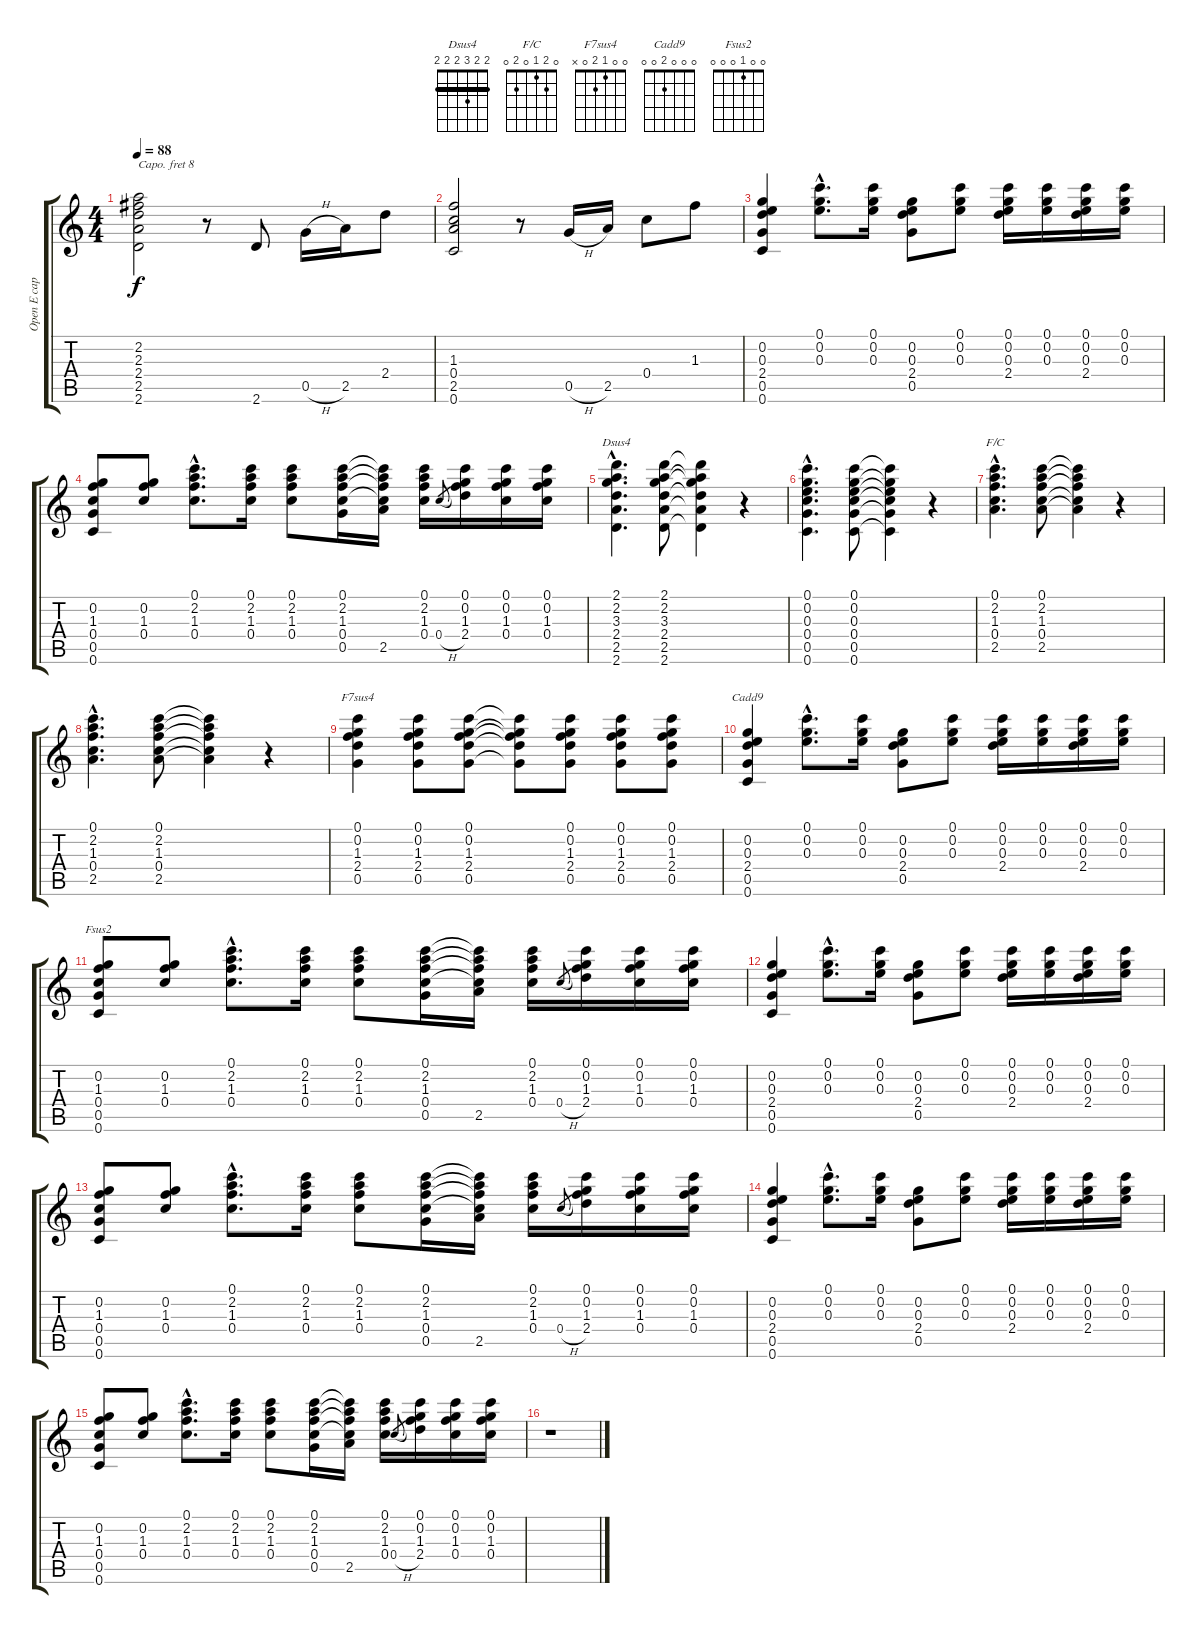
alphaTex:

\track ("Open E capo on 8" "Open E cap") {instrument acousticguitarsteel}
\staff {score tabs}
\capo 8
\tuning (E4 B3 Ab3 E3 B2 E2) {hide}
\chord ("Dsus4" 2 2 3 2 2 2) {barre 2}
\chord ("F/C" 0 2 1 0 2 0)
\chord ("F7sus4" 0 0 1 2 0 x)
\chord ("Cadd9" 0 0 0 2 0 0)
\chord ("Fsus2" 0 0 1 0 0 0)
\ts (4 4)
\tempo 88
\clef g2
\ks c
(2.2 2.3 2.4 2.5 2.6).2{lyrics (0 "") lyrics (1 "") lyrics (2 "") lyrics (3 "") lyrics (4 "") dy f} r.8 2.6.8{lyrics (0 "") lyrics (1 "") lyrics (2 "") lyrics (3 "") lyrics (4 "")} 0.5{h}.16{lyrics (0 "") lyrics (1 "") lyrics (2 "") lyrics (3 "") lyrics (4 "")} 2.5.16{lyrics (0 "") lyrics (1 "") lyrics (2 "") lyrics (3 "") lyrics (4 "")} 2.4.8{lyrics (0 "") lyrics (1 "") lyrics (2 "") lyrics (3 "") lyrics (4 "")} |
(1.3 0.4 2.5 0.6).2{lyrics (0 "") lyrics (1 "") lyrics (2 "") lyrics (3 "") lyrics (4 "")} r.8 0.5{h}.16{lyrics (0 "") lyrics (1 "") lyrics (2 "") lyrics (3 "") lyrics (4 "")} 2.5.16{lyrics (0 "") lyrics (1 "") lyrics (2 "") lyrics (3 "") lyrics (4 "")} 0.4.8{lyrics (0 "") lyrics (1 "") lyrics (2 "") lyrics (3 "") lyrics (4 "")} 1.3.8{lyrics (0 "") lyrics (1 "") lyrics (2 "") lyrics (3 "") lyrics (4 "")} |
(0.2 0.3 2.4 0.5 0.6).4{lyrics (0 "") lyrics (1 "") lyrics (2 "") lyrics (3 "") lyrics (4 "")} (0.1{hac} 0.2{hac} 0.3{hac}).8{d lyrics (0 "") lyrics (1 "") lyrics (2 "") lyrics (3 "") lyrics (4 "")} (0.1 0.2 0.3).16{lyrics (0 "") lyrics (1 "") lyrics (2 "") lyrics (3 "") lyrics (4 "")} (0.2 0.3 2.4 0.5).8{lyrics (0 "") lyrics (1 "") lyrics (2 "") lyrics (3 "") lyrics (4 "")} (0.1 0.2 0.3).8{lyrics (0 "") lyrics (1 "") lyrics (2 "") lyrics (3 "") lyrics (4 "")} (0.1 0.2 0.3 2.4).16{lyrics (0 "") lyrics (1 "") lyrics (2 "") lyrics (3 "") lyrics (4 "")} (0.1 0.2 0.3).16{lyrics (0 "") lyrics (1 "") lyrics (2 "") lyrics (3 "") lyrics (4 "")} (0.1 0.2 0.3 2.4).16{lyrics (0 "") lyrics (1 "") lyrics (2 "") lyrics (3 "") lyrics (4 "")} (0.1 0.2 0.3).16{lyrics (0 "") lyrics (1 "") lyrics (2 "") lyrics (3 "") lyrics (4 "")} |
(0.2 1.3 0.4 0.5 0.6).8{lyrics (0 "") lyrics (1 "") lyrics (2 "") lyrics (3 "") lyrics (4 "")} (0.2 1.3 0.4).8{lyrics (0 "") lyrics (1 "") lyrics (2 "") lyrics (3 "") lyrics (4 "")} (0.1{hac} 2.2{hac} 1.3{hac} 0.4{hac}).8{d lyrics (0 "") lyrics (1 "") lyrics (2 "") lyrics (3 "") lyrics (4 "")} (0.1 2.2 1.3 0.4).16{lyrics (0 "") lyrics (1 "") lyrics (2 "") lyrics (3 "") lyrics (4 "")} (0.1 2.2 1.3 0.4).8{lyrics (0 "") lyrics (1 "") lyrics (2 "") lyrics (3 "") lyrics (4 "")} (0.1 2.2 1.3 0.4 0.5).16{lyrics (0 "") lyrics (1 "") lyrics (2 "") lyrics (3 "") lyrics (4 "")} (0.1{t} 2.2{t} 1.3{t} 0.4{t} 2.5).16{lyrics (0 "") lyrics (1 "") lyrics (2 "") lyrics (3 "") lyrics (4 "")} (0.1 2.2 1.3 0.4).16{lyrics (0 "") lyrics (1 "") lyrics (2 "") lyrics (3 "") lyrics (4 "")} 0.4{h}.8{lyrics (0 "") lyrics (1 "") lyrics (2 "") lyrics (3 "") lyrics (4 "") gr} (0.1 0.2 1.3 2.4).16{lyrics (0 "") lyrics (1 "") lyrics (2 "") lyrics (3 "") lyrics (4 "")} (0.1 0.2 1.3 0.4).16{lyrics (0 "") lyrics (1 "") lyrics (2 "") lyrics (3 "") lyrics (4 "")} (0.1 0.2 1.3 0.4).16{lyrics (0 "") lyrics (1 "") lyrics (2 "") lyrics (3 "") lyrics (4 "")} |
(2.1{hac} 2.2{hac} 3.3{hac} 2.4{hac} 2.5{hac} 2.6{hac}).4{d ch "Dsus4" lyrics (0 "") lyrics (1 "") lyrics (2 "") lyrics (3 "") lyrics (4 "")} (2.1 2.2 3.3 2.4 2.5 2.6).8{lyrics (0 "") lyrics (1 "") lyrics (2 "") lyrics (3 "") lyrics (4 "")} (2.1{t} 2.2{t} 3.3{t} 2.4{t} 2.5{t} 2.6{t}).4{lyrics (0 "") lyrics (1 "") lyrics (2 "") lyrics (3 "") lyrics (4 "")} r.4 |
(0.1{hac} 0.2{hac} 0.3{hac} 0.4{hac} 0.5{hac} 0.6{hac}).4{d lyrics (0 "") lyrics (1 "") lyrics (2 "") lyrics (3 "") lyrics (4 "")} (0.1 0.2 0.3 0.4 0.5 0.6).8{lyrics (0 "") lyrics (1 "") lyrics (2 "") lyrics (3 "") lyrics (4 "")} (0.1{t} 0.2{t} 0.3{t} 0.4{t} 0.5{t} 0.6{t}).4{lyrics (0 "") lyrics (1 "") lyrics (2 "") lyrics (3 "") lyrics (4 "")} r.4 |
(0.1{hac} 2.2{hac} 1.3{hac} 0.4{hac} 2.5{hac}).4{d ch "F/C" lyrics (0 "") lyrics (1 "") lyrics (2 "") lyrics (3 "") lyrics (4 "")} (0.1 2.2 1.3 0.4 2.5).8{lyrics (0 "") lyrics (1 "") lyrics (2 "") lyrics (3 "") lyrics (4 "")} (0.1{t} 2.2{t} 1.3{t} 0.4{t} 2.5{t}).4{lyrics (0 "") lyrics (1 "") lyrics (2 "") lyrics (3 "") lyrics (4 "")} r.4 |
(0.1{hac} 2.2{hac} 1.3{hac} 0.4{hac} 2.5{hac}).4{d lyrics (0 "") lyrics (1 "") lyrics (2 "") lyrics (3 "") lyrics (4 "")} (0.1 2.2 1.3 0.4 2.5).8{lyrics (0 "") lyrics (1 "") lyrics (2 "") lyrics (3 "") lyrics (4 "")} (0.1{t} 2.2{t} 1.3{t} 0.4{t} 2.5{t}).4{lyrics (0 "") lyrics (1 "") lyrics (2 "") lyrics (3 "") lyrics (4 "")} r.4 |
(0.1 0.2 1.3 2.4 0.5).4{ch "F7sus4" lyrics (0 "") lyrics (1 "") lyrics (2 "") lyrics (3 "") lyrics (4 "")} (0.1 0.2 1.3 2.4 0.5).8{lyrics (0 "") lyrics (1 "") lyrics (2 "") lyrics (3 "") lyrics (4 "")} (0.1 0.2 1.3 2.4 0.5).8{lyrics (0 "") lyrics (1 "") lyrics (2 "") lyrics (3 "") lyrics (4 "")} (0.1{t} 0.2{t} 1.3{t} 2.4{t} 0.5{t}).8{lyrics (0 "") lyrics (1 "") lyrics (2 "") lyrics (3 "") lyrics (4 "")} (0.1 0.2 1.3 2.4 0.5).8{lyrics (0 "") lyrics (1 "") lyrics (2 "") lyrics (3 "") lyrics (4 "")} (0.1 0.2 1.3 2.4 0.5).8{lyrics (0 "") lyrics (1 "") lyrics (2 "") lyrics (3 "") lyrics (4 "")} (0.1 0.2 1.3 2.4 0.5).8{lyrics (0 "") lyrics (1 "") lyrics (2 "") lyrics (3 "") lyrics (4 "")} |
(0.2 0.3 2.4 0.5 0.6).4{ch "Cadd9" lyrics (0 "") lyrics (1 "") lyrics (2 "") lyrics (3 "") lyrics (4 "")} (0.1{hac} 0.2{hac} 0.3{hac}).8{d lyrics (0 "") lyrics (1 "") lyrics (2 "") lyrics (3 "") lyrics (4 "")} (0.1 0.2 0.3).16{lyrics (0 "") lyrics (1 "") lyrics (2 "") lyrics (3 "") lyrics (4 "")} (0.2 0.3 2.4 0.5).8{lyrics (0 "") lyrics (1 "") lyrics (2 "") lyrics (3 "") lyrics (4 "")} (0.1 0.2 0.3).8{lyrics (0 "") lyrics (1 "") lyrics (2 "") lyrics (3 "") lyrics (4 "")} (0.1 0.2 0.3 2.4).16{lyrics (0 "") lyrics (1 "") lyrics (2 "") lyrics (3 "") lyrics (4 "")} (0.1 0.2 0.3).16{lyrics (0 "") lyrics (1 "") lyrics (2 "") lyrics (3 "") lyrics (4 "")} (0.1 0.2 0.3 2.4).16{lyrics (0 "") lyrics (1 "") lyrics (2 "") lyrics (3 "") lyrics (4 "")} (0.1 0.2 0.3).16{lyrics (0 "") lyrics (1 "") lyrics (2 "") lyrics (3 "") lyrics (4 "")} |
(0.2 1.3 0.4 0.5 0.6).8{ch "Fsus2" lyrics (0 "") lyrics (1 "") lyrics (2 "") lyrics (3 "") lyrics (4 "")} (0.2 1.3 0.4).8{lyrics (0 "") lyrics (1 "") lyrics (2 "") lyrics (3 "") lyrics (4 "")} (0.1{hac} 2.2{hac} 1.3{hac} 0.4{hac}).8{d lyrics (0 "") lyrics (1 "") lyrics (2 "") lyrics (3 "") lyrics (4 "")} (0.1 2.2 1.3 0.4).16{lyrics (0 "") lyrics (1 "") lyrics (2 "") lyrics (3 "") lyrics (4 "")} (0.1 2.2 1.3 0.4).8{lyrics (0 "") lyrics (1 "") lyrics (2 "") lyrics (3 "") lyrics (4 "")} (0.1 2.2 1.3 0.4 0.5).16{lyrics (0 "") lyrics (1 "") lyrics (2 "") lyrics (3 "") lyrics (4 "")} (0.1{t} 2.2{t} 1.3{t} 0.4{t} 2.5).16{lyrics (0 "") lyrics (1 "") lyrics (2 "") lyrics (3 "") lyrics (4 "")} (0.1 2.2 1.3 0.4).16{lyrics (0 "") lyrics (1 "") lyrics (2 "") lyrics (3 "") lyrics (4 "")} 0.4{h}.8{lyrics (0 "") lyrics (1 "") lyrics (2 "") lyrics (3 "") lyrics (4 "") gr} (0.1 0.2 1.3 2.4).16{lyrics (0 "") lyrics (1 "") lyrics (2 "") lyrics (3 "") lyrics (4 "")} (0.1 0.2 1.3 0.4).16{lyrics (0 "") lyrics (1 "") lyrics (2 "") lyrics (3 "") lyrics (4 "")} (0.1 0.2 1.3 0.4).16{lyrics (0 "") lyrics (1 "") lyrics (2 "") lyrics (3 "") lyrics (4 "")} |
(0.2 0.3 2.4 0.5 0.6).4{lyrics (0 "") lyrics (1 "") lyrics (2 "") lyrics (3 "") lyrics (4 "")} (0.1{hac} 0.2{hac} 0.3{hac}).8{d lyrics (0 "") lyrics (1 "") lyrics (2 "") lyrics (3 "") lyrics (4 "")} (0.1 0.2 0.3).16{lyrics (0 "") lyrics (1 "") lyrics (2 "") lyrics (3 "") lyrics (4 "")} (0.2 0.3 2.4 0.5).8{lyrics (0 "") lyrics (1 "") lyrics (2 "") lyrics (3 "") lyrics (4 "")} (0.1 0.2 0.3).8{lyrics (0 "") lyrics (1 "") lyrics (2 "") lyrics (3 "") lyrics (4 "")} (0.1 0.2 0.3 2.4).16{lyrics (0 "") lyrics (1 "") lyrics (2 "") lyrics (3 "") lyrics (4 "")} (0.1 0.2 0.3).16{lyrics (0 "") lyrics (1 "") lyrics (2 "") lyrics (3 "") lyrics (4 "")} (0.1 0.2 0.3 2.4).16{lyrics (0 "") lyrics (1 "") lyrics (2 "") lyrics (3 "") lyrics (4 "")} (0.1 0.2 0.3).16{lyrics (0 "") lyrics (1 "") lyrics (2 "") lyrics (3 "") lyrics (4 "")} |
(0.2 1.3 0.4 0.5 0.6).8{lyrics (0 "") lyrics (1 "") lyrics (2 "") lyrics (3 "") lyrics (4 "")} (0.2 1.3 0.4).8{lyrics (0 "") lyrics (1 "") lyrics (2 "") lyrics (3 "") lyrics (4 "")} (0.1{hac} 2.2{hac} 1.3{hac} 0.4{hac}).8{d lyrics (0 "") lyrics (1 "") lyrics (2 "") lyrics (3 "") lyrics (4 "")} (0.1 2.2 1.3 0.4).16{lyrics (0 "") lyrics (1 "") lyrics (2 "") lyrics (3 "") lyrics (4 "")} (0.1 2.2 1.3 0.4).8{lyrics (0 "") lyrics (1 "") lyrics (2 "") lyrics (3 "") lyrics (4 "")} (0.1 2.2 1.3 0.4 0.5).16{lyrics (0 "") lyrics (1 "") lyrics (2 "") lyrics (3 "") lyrics (4 "")} (0.1{t} 2.2{t} 1.3{t} 0.4{t} 2.5).16{lyrics (0 "") lyrics (1 "") lyrics (2 "") lyrics (3 "") lyrics (4 "")} (0.1 2.2 1.3 0.4).16{lyrics (0 "") lyrics (1 "") lyrics (2 "") lyrics (3 "") lyrics (4 "")} 0.4{h}.8{lyrics (0 "") lyrics (1 "") lyrics (2 "") lyrics (3 "") lyrics (4 "") gr} (0.1 0.2 1.3 2.4).16{lyrics (0 "") lyrics (1 "") lyrics (2 "") lyrics (3 "") lyrics (4 "")} (0.1 0.2 1.3 0.4).16{lyrics (0 "") lyrics (1 "") lyrics (2 "") lyrics (3 "") lyrics (4 "")} (0.1 0.2 1.3 0.4).16{lyrics (0 "") lyrics (1 "") lyrics (2 "") lyrics (3 "") lyrics (4 "")} |
(0.2 0.3 2.4 0.5 0.6).4{lyrics (0 "") lyrics (1 "") lyrics (2 "") lyrics (3 "") lyrics (4 "")} (0.1{hac} 0.2{hac} 0.3{hac}).8{d lyrics (0 "") lyrics (1 "") lyrics (2 "") lyrics (3 "") lyrics (4 "")} (0.1 0.2 0.3).16{lyrics (0 "") lyrics (1 "") lyrics (2 "") lyrics (3 "") lyrics (4 "")} (0.2 0.3 2.4 0.5).8{lyrics (0 "") lyrics (1 "") lyrics (2 "") lyrics (3 "") lyrics (4 "")} (0.1 0.2 0.3).8{lyrics (0 "") lyrics (1 "") lyrics (2 "") lyrics (3 "") lyrics (4 "")} (0.1 0.2 0.3 2.4).16{lyrics (0 "") lyrics (1 "") lyrics (2 "") lyrics (3 "") lyrics (4 "")} (0.1 0.2 0.3).16{lyrics (0 "") lyrics (1 "") lyrics (2 "") lyrics (3 "") lyrics (4 "")} (0.1 0.2 0.3 2.4).16{lyrics (0 "") lyrics (1 "") lyrics (2 "") lyrics (3 "") lyrics (4 "")} (0.1 0.2 0.3).16{lyrics (0 "") lyrics (1 "") lyrics (2 "") lyrics (3 "") lyrics (4 "")} |
(0.2 1.3 0.4 0.5 0.6).8{lyrics (0 "") lyrics (1 "") lyrics (2 "") lyrics (3 "") lyrics (4 "")} (0.2 1.3 0.4).8{lyrics (0 "") lyrics (1 "") lyrics (2 "") lyrics (3 "") lyrics (4 "")} (0.1{hac} 2.2{hac} 1.3{hac} 0.4{hac}).8{d lyrics (0 "") lyrics (1 "") lyrics (2 "") lyrics (3 "") lyrics (4 "")} (0.1 2.2 1.3 0.4).16{lyrics (0 "") lyrics (1 "") lyrics (2 "") lyrics (3 "") lyrics (4 "")} (0.1 2.2 1.3 0.4).8{lyrics (0 "") lyrics (1 "") lyrics (2 "") lyrics (3 "") lyrics (4 "")} (0.1 2.2 1.3 0.4 0.5).16{lyrics (0 "") lyrics (1 "") lyrics (2 "") lyrics (3 "") lyrics (4 "")} (0.1{t} 2.2{t} 1.3{t} 0.4{t} 2.5).16{lyrics (0 "") lyrics (1 "") lyrics (2 "") lyrics (3 "") lyrics (4 "")} (0.1 2.2 1.3 0.4).16{lyrics (0 "") lyrics (1 "") lyrics (2 "") lyrics (3 "") lyrics (4 "")} 0.4{h}.8{lyrics (0 "") lyrics (1 "") lyrics (2 "") lyrics (3 "") lyrics (4 "") gr} (0.1 0.2 1.3 2.4).16{lyrics (0 "") lyrics (1 "") lyrics (2 "") lyrics (3 "") lyrics (4 "")} (0.1 0.2 1.3 0.4).16{lyrics (0 "") lyrics (1 "") lyrics (2 "") lyrics (3 "") lyrics (4 "")} (0.1 0.2 1.3 0.4).16{lyrics (0 "") lyrics (1 "") lyrics (2 "") lyrics (3 "") lyrics (4 "")} |
r.1
